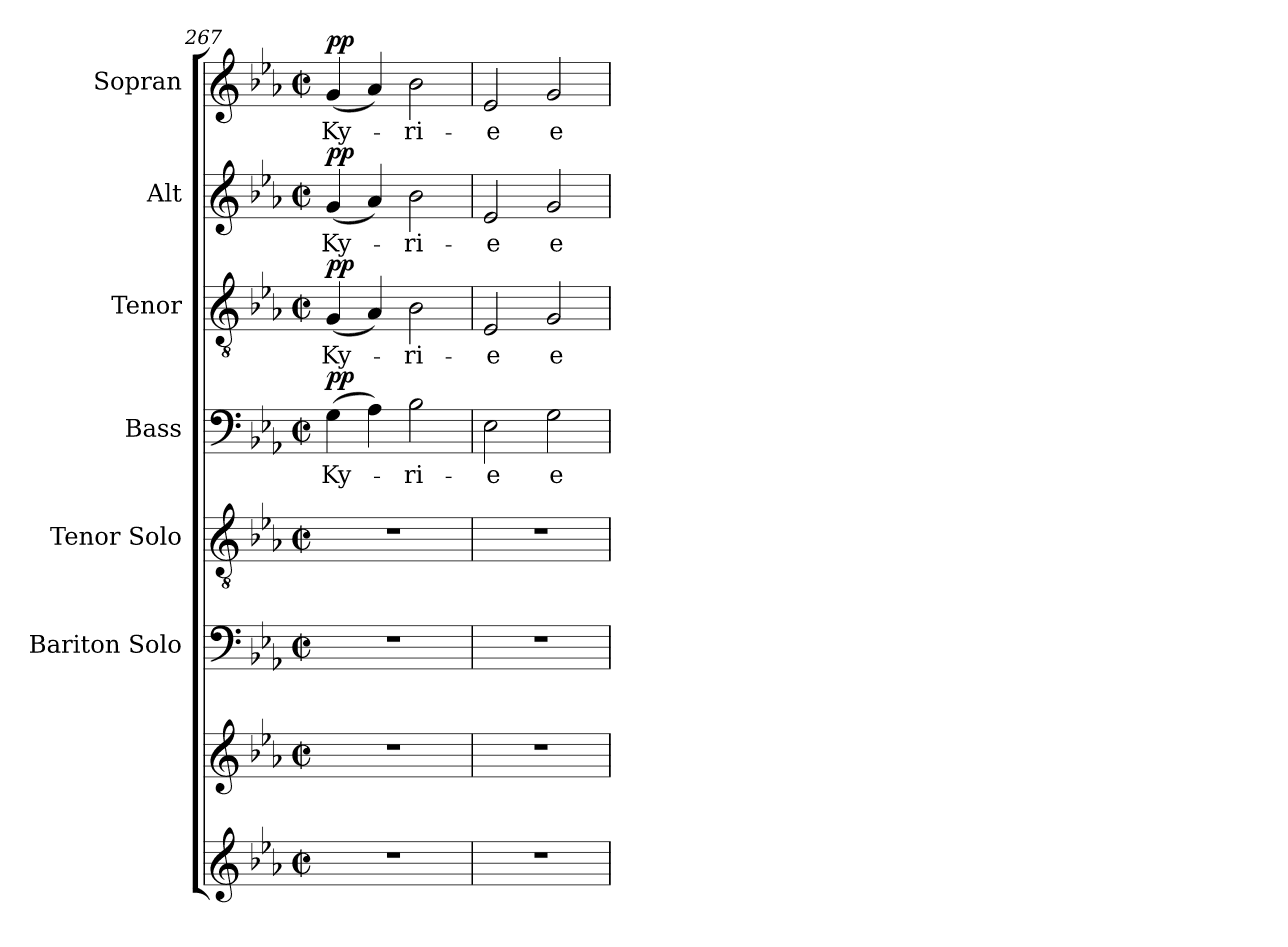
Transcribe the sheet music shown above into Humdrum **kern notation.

**kern	**kern	**kern	**kern	**kern	**text	**dynam	**kern	**text	**dynam	**kern	**text	**dynam	**kern	**text	**dynam
*part7	*part7	*part6	*part5	*part4	*part4	*part4	*part3	*part3	*part3	*part2	*part2	*part2	*part1	*part1	*part1
*staff8	*staff7	*staff6	*staff5	*staff4	*staff4	*staff4	*staff3	*staff3	*staff3	*staff2	*staff2	*staff2	*staff1	*staff1	*staff1
*	*	*I"Bariton Solo	*I"Tenor Solo	*I"Bass	*	*	*I"Tenor	*	*	*I"Alt	*	*	*I"Sopran	*	*
*	*	*	*	*I'B.	*	*	*I'T.	*	*	*I'A.	*	*	*I'S.	*	*
!!LO:LB:g=z
*clefG2	*clefG2	*clefF4	*clefGv2	*clefF4	*	*	*clefGv2	*	*	*clefG2	*	*	*clefG2	*	*
*k[b-e-a-]	*k[b-e-a-]	*k[b-e-a-]	*k[b-e-a-]	*k[b-e-a-]	*	*	*k[b-e-a-]	*	*	*k[b-e-a-]	*	*	*k[b-e-a-]	*	*
*E-:	*E-:	*E-:	*E-:	*E-:	*	*	*E-:	*	*	*E-:	*	*	*E-:	*	*
*M2/2	*M2/2	*M2/2	*M2/2	*M2/2	*	*	*M2/2	*	*	*M2/2	*	*	*M2/2	*	*
*met(c|)	*met(c|)	*met(c|)	*met(c|)	*met(c|)	*	*	*met(c|)	*	*	*met(c|)	*	*	*met(c|)	*	*
=267	=267	=267	=267	=267	=267	=267	=267	=267	=267	=267	=267	=267	=267	=267	=267
!	!	!	!	!	!LO:LY:b	!LO:DY:a	!	!LO:LY:b	!LO:DY:a	!	!LO:LY:b	!LO:DY:a	!	!LO:LY:b	!LO:DY:a
1r	1r	1r	1r	(>4G\	Ky-	pp	(<4G/	Ky-	pp	(<4g/	Ky-	pp	(<4g/	Ky-	pp
.	.	.	.	4A-\)	.	.	4A-/)	.	.	4a-/)	.	.	4a-/)	.	.
!	!	!	!	!	!LO:LY:b	!	!	!LO:LY:b	!	!	!LO:LY:b	!	!	!LO:LY:b	!
.	.	.	.	2B-\	-ri-	.	2B-\	-ri-	.	2b-\	-ri-	.	2b-\	-ri-	.
=268	=268	=268	=268	=268	=268	=268	=268	=268	=268	=268	=268	=268	=268	=268	=268
!	!	!	!	!	!LO:LY:b	!	!	!LO:LY:b	!	!	!LO:LY:b	!	!	!LO:LY:b	!
1r	1r	1r	1r	2E-\	-e	.	2E-/	-e	.	2e-/	-e	.	2e-/	-e	.
!	!	!	!	!	!LO:LY:b	!	!	!LO:LY:b	!	!	!LO:LY:b	!	!	!LO:LY:b	!
.	.	.	.	2G\	e-	.	2G/	e-	.	2g/	e-	.	2g/	e-	.
=	=	=	=	=	=	=	=	=	=	=	=	=	=	=	=
*-	*-	*-	*-	*-	*-	*-	*-	*-	*-	*-	*-	*-	*-	*-	*-
